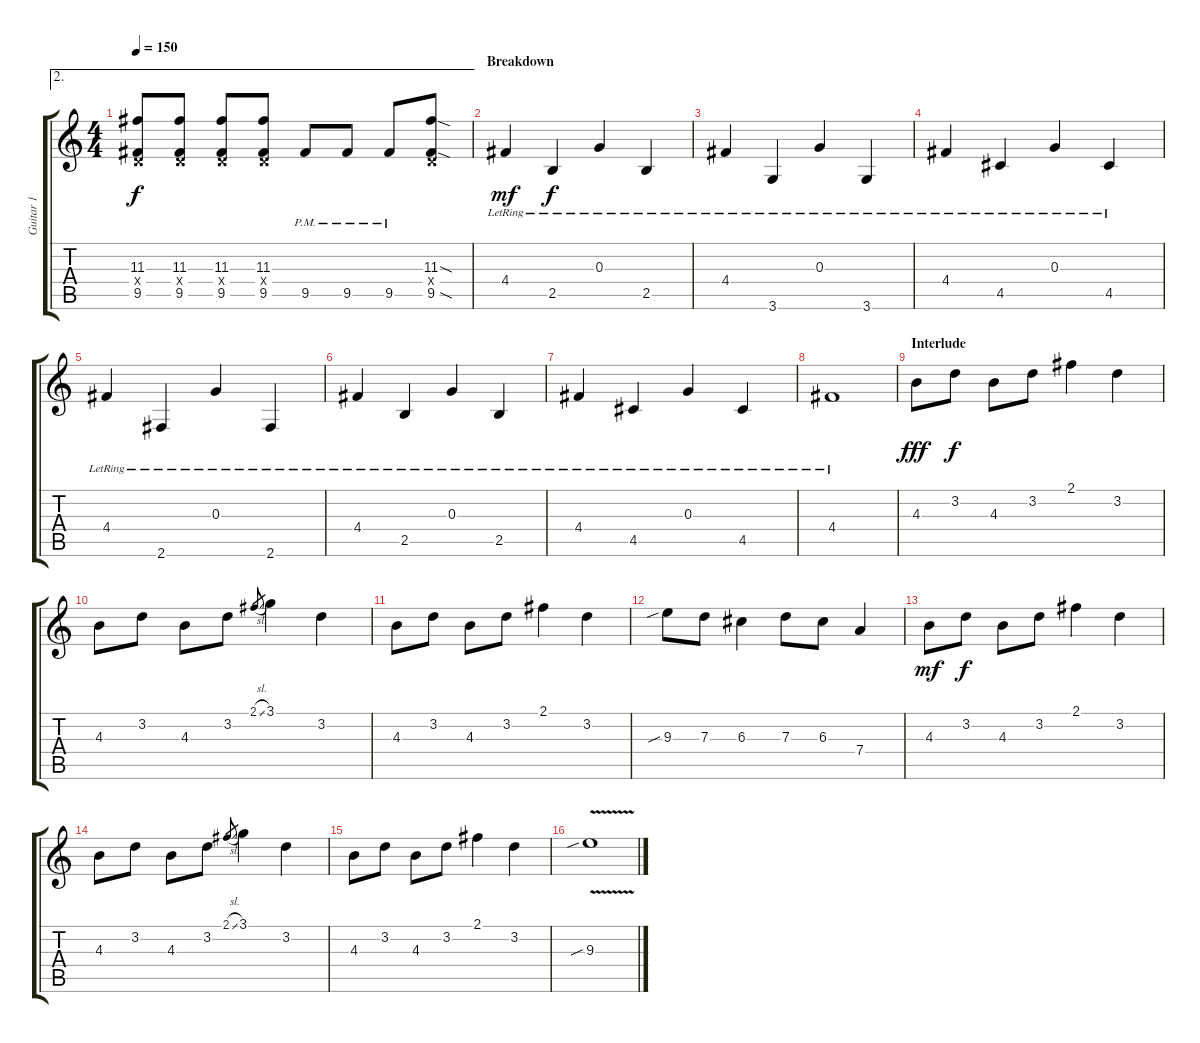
\track ("Guitar 1" "Guitar 1") {instrument electricguitarjazz}
\staff {score tabs}
\tuning (E4 B3 G3 D3 A2 E2) {hide}
\ae 2
\ts (4 4)
\tempo 150
\clef g2
\ks c
(11.3 0.4{x} 9.5).8{dy f} (11.3 0.4{x} 9.5).8 (11.3 0.4{x} 9.5).8 (11.3 0.4{x} 9.5).8 9.5{pm}.8 9.5{pm}.8 9.5{pm}.8 (11.3{sod} 0.4{x} 9.5{sod}).8 |
\section ("" "Breakdown")
4.4{lr}.4{dy mf instrument electricguitarjazz} 2.5{lr}.4{dy f} 0.3{lr}.4 2.5{lr}.4 |
4.4{lr}.4 3.6{lr}.4 0.3{lr}.4 3.6{lr}.4 |
4.4{lr}.4 4.5{lr}.4 0.3{lr}.4 4.5{lr}.4 |
4.4{lr}.4 2.6{lr}.4 0.3{lr}.4 2.6{lr}.4 |
4.4{lr}.4 2.5{lr}.4 0.3{lr}.4 2.5{lr}.4 |
4.4{lr}.4 4.5{lr}.4 0.3{lr}.4 4.5{lr}.4 |
4.4{lr}.1 |
\section ("" "Interlude")
4.3.8{dy fff instrument distortionguitar} 3.2.8{dy f} 4.3.8 3.2.8 2.1.4 3.2.4 |
4.3.8 3.2.8 4.3.8 3.2.8 2.1{sl}.8{gr} 3.1.4 3.2.4 |
4.3.8 3.2.8 4.3.8 3.2.8 2.1.4 3.2.4 |
9.3{sib}.8 7.3.8 6.3.4 7.3.8 6.3.8 7.4.4 |
4.3.8{dy mf} 3.2.8{dy f} 4.3.8 3.2.8 2.1.4 3.2.4 |
4.3.8 3.2.8 4.3.8 3.2.8 2.1{sl}.8{gr} 3.1.4 3.2.4 |
4.3.8 3.2.8 4.3.8 3.2.8 2.1.4 3.2.4 |
9.3{v sib}.1
